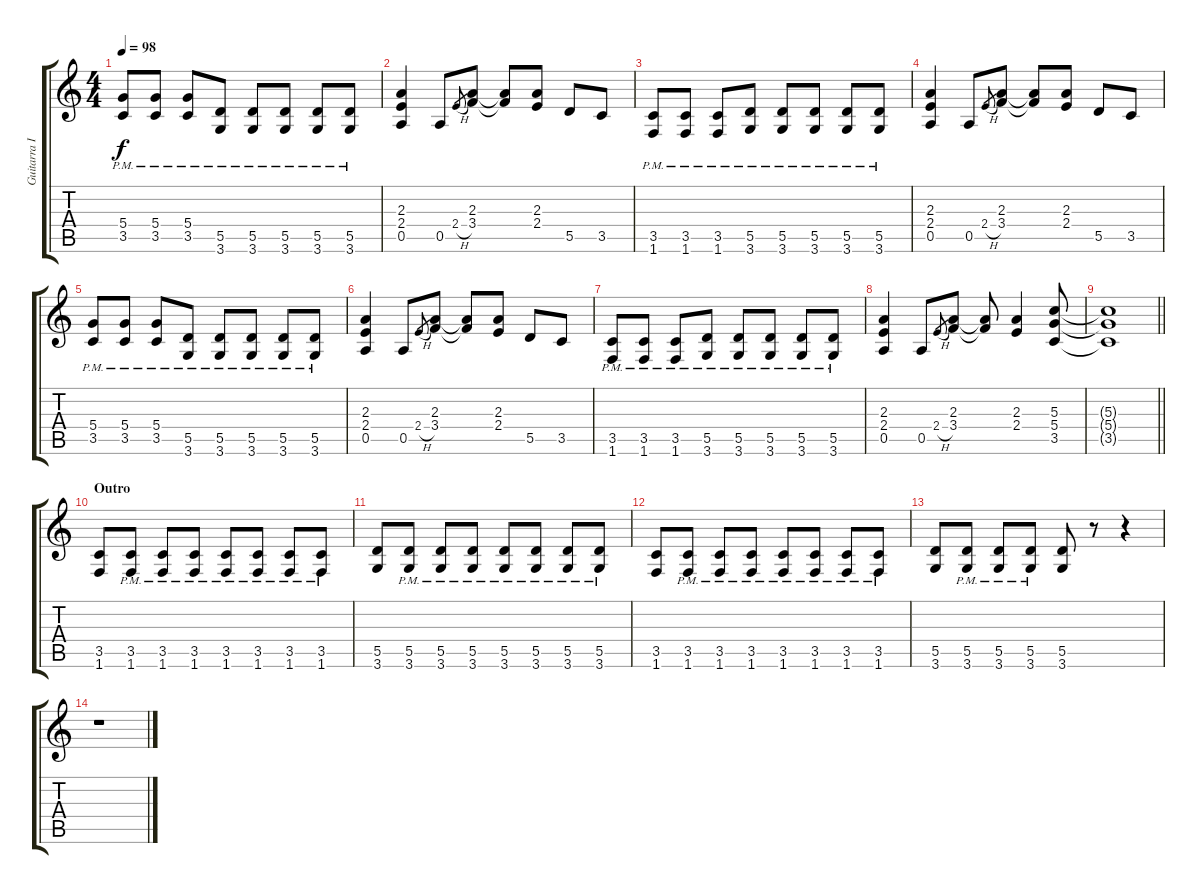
\track ("Guitarra I" "Guitarra I") {instrument overdrivenguitar}
\staff {score tabs}
\tuning (E4 B3 G3 D3 A2 E2) {hide}
\ts (4 4)
\tempo 98
\clef g2
\ks aminor
(5.4{pm} 3.5{pm}).8{dy f} (5.4{pm} 3.5{pm}).8 (5.4{pm} 3.5{pm}).8 (5.5{pm} 3.6{pm}).8 (5.5{pm} 3.6{pm}).8 (5.5{pm} 3.6{pm}).8 (5.5{pm} 3.6{pm}).8 (5.5{pm} 3.6{pm}).8 |
(2.3 2.4 0.5).4 0.5.8 2.4{h}.8{gr} (2.3 3.4).8 (2.3{t} 3.4{t}).8 (2.3 2.4).8 5.5.8 3.5.8 |
(3.5{pm} 1.6{pm}).8 (3.5{pm} 1.6{pm}).8 (3.5{pm} 1.6{pm}).8 (5.5{pm} 3.6{pm}).8 (5.5{pm} 3.6{pm}).8 (5.5{pm} 3.6{pm}).8 (5.5{pm} 3.6{pm}).8 (5.5{pm} 3.6{pm}).8 |
(2.3 2.4 0.5).4 0.5.8 2.4{h}.8{gr} (2.3 3.4).8 (2.3{t} 3.4{t}).8 (2.3 2.4).8 5.5.8 3.5.8 |
(5.4{pm} 3.5{pm}).8 (5.4{pm} 3.5{pm}).8 (5.4{pm} 3.5{pm}).8 (5.5{pm} 3.6{pm}).8 (5.5{pm} 3.6{pm}).8 (5.5{pm} 3.6{pm}).8 (5.5{pm} 3.6{pm}).8 (5.5{pm} 3.6{pm}).8 |
(2.3 2.4 0.5).4 0.5.8 2.4{h}.8{gr} (2.3 3.4).8 (2.3{t} 3.4{t}).8 (2.3 2.4).8 5.5.8 3.5.8 |
(3.5{pm} 1.6{pm}).8 (3.5{pm} 1.6{pm}).8 (3.5{pm} 1.6{pm}).8 (5.5{pm} 3.6{pm}).8 (5.5{pm} 3.6{pm}).8 (5.5{pm} 3.6{pm}).8 (5.5{pm} 3.6{pm}).8 (5.5{pm} 3.6{pm}).8 |
(2.3 2.4 0.5).4 0.5.8 2.4{h}.8{gr} (2.3 3.4).8 (2.3{t} 3.4{t}).8 (2.3 2.4).4 (5.3 5.4 3.5).8 |
\barLineRight lightlight
(5.3{t} 5.4{t} 3.5{t}).1 |
\section ("" "Outro")
(3.5 1.6).8 (3.5{pm} 1.6{pm}).8 (3.5{pm} 1.6{pm}).8 (3.5{pm} 1.6{pm}).8 (3.5{pm} 1.6{pm}).8 (3.5{pm} 1.6{pm}).8 (3.5{pm} 1.6{pm}).8 (3.5{pm} 1.6{pm}).8 |
(5.5 3.6).8 (5.5{pm} 3.6{pm}).8 (5.5{pm} 3.6{pm}).8 (5.5{pm} 3.6{pm}).8 (5.5{pm} 3.6{pm}).8 (5.5{pm} 3.6{pm}).8 (5.5{pm} 3.6{pm}).8 (5.5{pm} 3.6{pm}).8 |
(3.5 1.6).8 (3.5{pm} 1.6{pm}).8 (3.5{pm} 1.6{pm}).8 (3.5{pm} 1.6{pm}).8 (3.5{pm} 1.6{pm}).8 (3.5{pm} 1.6{pm}).8 (3.5{pm} 1.6{pm}).8 (3.5{pm} 1.6{pm}).8 |
(5.5 3.6).8 (5.5{pm} 3.6{pm}).8 (5.5{pm} 3.6{pm}).8 (5.5{pm} 3.6{pm}).8 (5.5 3.6).8 r.8 r.4 |
r.1
